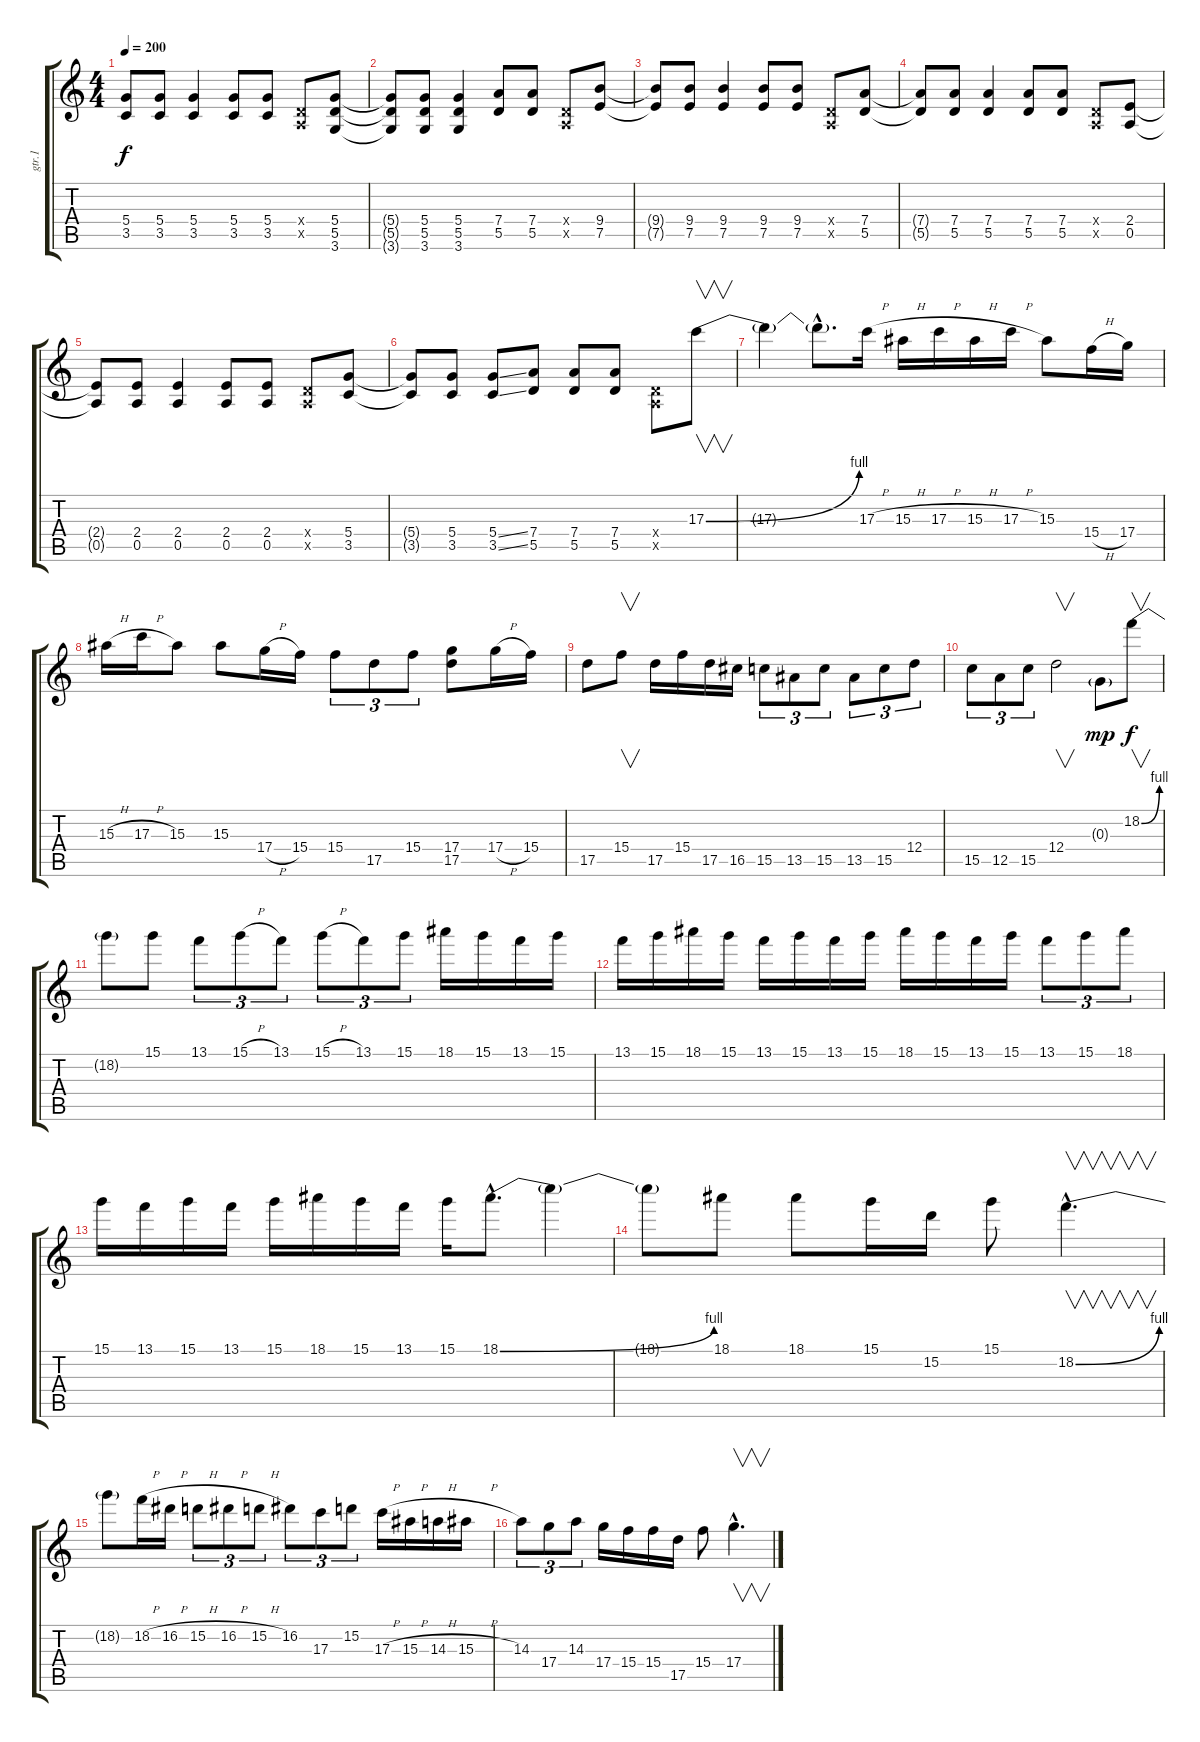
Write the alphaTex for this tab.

\track ("gtr.1" "gtr.1") {instrument electricguitarclean}
\staff {score tabs}
\tuning (E4 B3 G3 D3 A2 E2) {hide}
\ts (4 4)
\tempo 200
\clef g2
\ks c
(5.4{t} 3.5{t}).8{dy f} (5.4 3.5).8 (5.4 3.5).4 (5.4 3.5).8 (5.4 3.5).8 (0.4{x} 0.5{x}).8 (5.4 5.5 3.6).8 |
(5.4{t} 5.5{t} 3.6{t}).8 (5.4 5.5 3.6).8 (5.4 5.5 3.6).4 (7.4 5.5).8 (7.4 5.5).8 (0.4{x} 0.5{x}).8 (9.4 7.5).8 |
(9.4{t} 7.5{t}).8 (9.4 7.5).8 (9.4 7.5).4 (9.4 7.5).8 (9.4 7.5).8 (0.4{x} 0.5{x}).8 (7.4 5.5).8 |
(7.4{t} 5.5{t}).8 (7.4 5.5).8 (7.4 5.5).4 (7.4 5.5).8 (7.4 5.5).8 (0.4{x} 0.5{x}).8 (2.4 0.5).8 |
(2.4{t} 0.5{t}).8 (2.4 0.5).8 (2.4 0.5).4 (2.4 0.5).8 (2.4 0.5).8 (0.4{x} 0.5{x}).8 (5.4 3.5).8 |
(5.4{t} 3.5{t}).8 (5.4 3.5).8 (5.4{ss} 3.5{ss}).8 (7.4 5.5).8 (7.4 5.5).8 (7.4 5.5).8 (0.4{x} 0.5{x}).8 17.3{be (bend 0 0 60 4)}.8{v} |
17.3{t}.4 17.3{hac t}.8{d} 17.3{h}.16 15.3{h}.16 17.3{h}.16 15.3{h}.16 17.3{h}.16 15.3.8 15.4{h}.16 17.4.16 |
15.3{h}.16 17.3{h}.16 15.3.8 15.3.8 17.4{h}.16 15.4.16 15.4.8{tu (3 2)} 17.5.8{tu (3 2)} 15.4.8{tu (3 2)} (17.4 17.5).8 17.4{h}.16 15.4.16 |
17.5.8 15.4.8{v} 17.5.16 15.4.16 17.5.16 16.5.16 15.5.8{tu (3 2)} 13.5.8{tu (3 2)} 15.5.8{tu (3 2)} 13.5.8{tu (3 2)} 15.5.8{tu (3 2)} 12.4.8{tu (3 2)} |
15.5.8{tu (3 2)} 12.5.8{tu (3 2)} 15.5.8{tu (3 2)} 12.4.2{v} 0.3{g}.8{dy mp} 18.2{be (bend 0 0 60 4)}.8{v dy f} |
18.2{t}.8 15.1.8 13.1.8{tu (3 2)} 15.1{h}.8{tu (3 2)} 13.1.8{tu (3 2)} 15.1{h}.8{tu (3 2)} 13.1.8{tu (3 2)} 15.1.8{tu (3 2)} 18.1.16 15.1.16 13.1.16 15.1.16 |
13.1.16 15.1.16 18.1.16 15.1.16 13.1.16 15.1.16 13.1.16 15.1.16 18.1.16 15.1.16 13.1.16 15.1.16 13.1.8{tu (3 2)} 15.1.8{tu (3 2)} 18.1.8{tu (3 2)} |
15.1.16 13.1.16 15.1.16 13.1.16 15.1.16 18.1.16 15.1.16 13.1.16 15.1.16 18.1{be (bend 0 0 60 4) hac}.8{d} 18.1{t}.4 |
18.1{t}.8 18.1.8 18.1.8 15.1.16 15.2.16 15.1.8 18.2{be (bend 0 0 60 4) hac}.4{v d} |
18.2{t}.8 18.2{h}.16 16.2{h}.16 15.2{h}.8{tu (3 2)} 16.2{h}.8{tu (3 2)} 15.2{h}.8{tu (3 2)} 16.2.8{tu (3 2)} 17.3.8{tu (3 2)} 15.2.8{tu (3 2)} 17.3{h}.16 15.3{h}.16 14.3{h}.16 15.3{h}.16 |
14.3.8{tu (3 2)} 17.4.8{tu (3 2)} 14.3.8{tu (3 2)} 17.4.16 15.4.16 15.4.16 17.5.16 15.4.8 17.4{hac}.4{v d}
